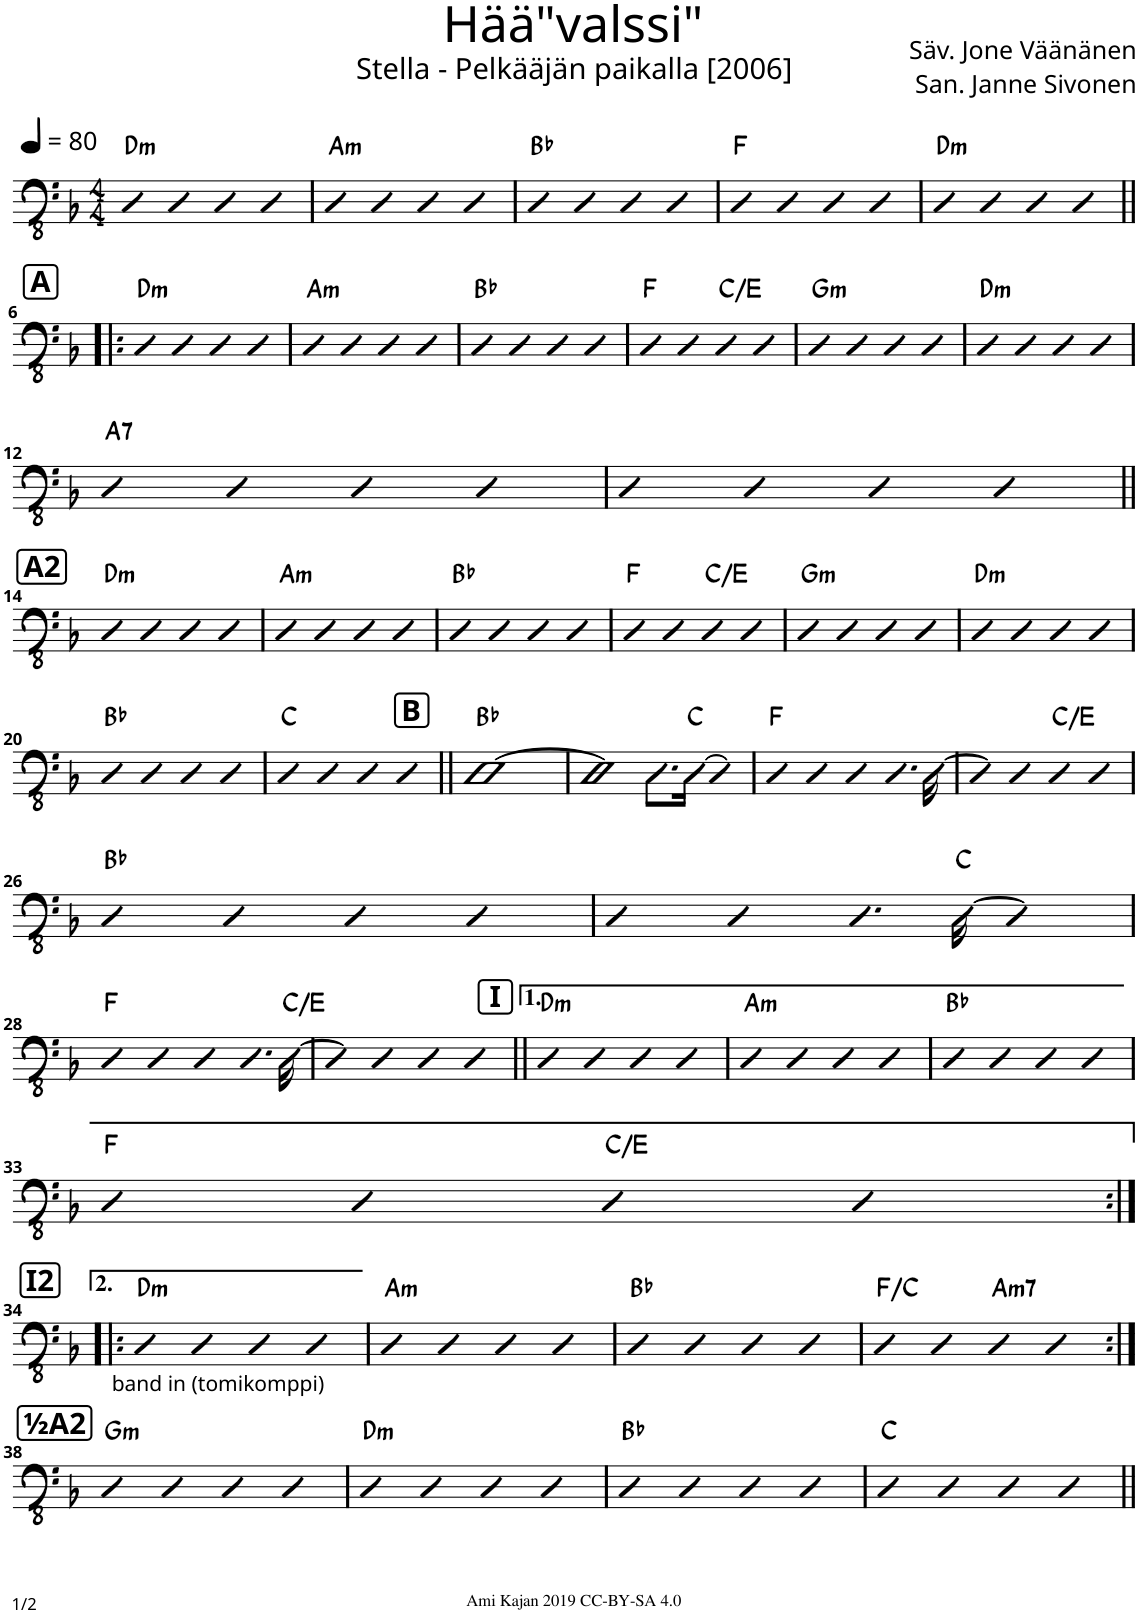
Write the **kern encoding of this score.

**kern	**harte
*part1	*part1
*staff1	*
*I"Piano	*
*I'Pno.	*
*clefFv4	*
*k[b-]	*
*M4/4	*
*MM80	*
=1	=1
!	!LO:H:kt=m
4DD	D:min
4DD	.
4DD	.
4DD	.
=2	=2
!	!LO:H:kt=m
4DD	A:min
4DD	.
4DD	.
4DD	.
=3	=3
4DD	Bb:maj
4DD	.
4DD	.
4DD	.
=4	=4
4DD	F:maj
4DD	.
4DD	.
4DD	.
=5	=5
!	!LO:H:kt=m
4DD	D:min
4DD	.
4DD	.
4DD	.
!!LO:LB:g=z
!!LO:REH:place=s1:a:B:cj:fs=14:t=A
=6!|:	=6!|:
!	!LO:H:kt=m
4DD	D:min
4DD	.
4DD	.
4DD	.
=7	=7
!	!LO:H:kt=m
4DD	A:min
4DD	.
4DD	.
4DD	.
=8	=8
4DD	Bb:maj
4DD	.
4DD	.
4DD	.
=9	=9
4DD	F:maj
4DD	.
4DD	C:maj/3
4DD	.
=10	=10
!	!LO:H:kt=m
4DD	G:min
4DD	.
4DD	.
4DD	.
=11	=11
!	!LO:H:kt=m
4DD	D:min
4DD	.
4DD	.
4DD	.
!!LO:LB:g=z
=12	=12
!	!LO:H:kt=7
4DD	A:7
4DD	.
4DD	.
4DD	.
=13	=13
4DD	.
4DD	.
4DD	.
4DD	.
!!LO:LB:g=z
!!LO:REH:place=s1:a:B:cj:fs=14:t=A2
=14||	=14||
!	!LO:H:kt=m
4DD	D:min
4DD	.
4DD	.
4DD	.
=15	=15
!	!LO:H:kt=m
4DD	A:min
4DD	.
4DD	.
4DD	.
=16	=16
4DD	Bb:maj
4DD	.
4DD	.
4DD	.
=17	=17
4DD	F:maj
4DD	.
4DD	C:maj/3
4DD	.
=18	=18
!	!LO:H:kt=m
4DD	G:min
4DD	.
4DD	.
4DD	.
=19	=19
!	!LO:H:kt=m
4DD	D:min
4DD	.
4DD	.
4DD	.
!!LO:LB:g=z
=20	=20
4DD	Bb:maj
4DD	.
4DD	.
4DD	.
=21	=21
4DD	C:maj
4DD	.
4DD	.
4DD	.
!!LO:REH:place=s1:a:B:cj:fs=14:t=B
=22||	=22||
[1DD	Bb:maj
=23	=23
2DD]	.
8.DD\L	.
[16DD\Jk	C:maj
4DD]	.
=24	=24
4DD	F:maj
4DD	.
4DD	.
8.DD	.
[16DD\	.
=25	=25
4DD]	.
4DD	.
4DD	C:maj/3
4DD	.
!!LO:LB:g=z
=26	=26
4DD	Bb:maj
4DD	.
4DD	.
4DD	.
=27	=27
4DD	.
4DD	.
8.DD	.
[16DD\	C:maj
4DD]	.
!!LO:LB:g=z
=28	=28
4DD	F:maj
4DD	.
4DD	.
8.DD	.
[16DD\	C:maj/3
=29	=29
4DD]	.
4DD	.
4DD	.
4DD	.
!!LO:REH:place=s1:a:B:cj:fs=14:t=I
=30||	=30||
!	!LO:H:kt=m
4DD	D:min
4DD	.
4DD	.
4DD	.
=31	=31
!	!LO:H:kt=m
4DD	A:min
4DD	.
4DD	.
4DD	.
=32	=32
4DD	Bb:maj
4DD	.
4DD	.
4DD	.
!!LO:LB:g=z
=33	=33
4DD	F:maj
4DD	.
4DD	C:maj/3
4DD	.
!!LO:LB:g=z
!!LO:REH:place=s1:a:B:cj:fs=14:t=I2
=34:|!|:	=34:|!|:
!LO:TX:b:t=band in (tomikomppi)	!LO:H:kt=m
4DD	D:min
4DD	.
4DD	.
4DD	.
=35	=35
!	!LO:H:kt=m
4DD	A:min
4DD	.
4DD	.
4DD	.
=36	=36
4DD	Bb:maj
4DD	.
4DD	.
4DD	.
=37	=37
4DD	F:maj/5
4DD	.
!	!LO:H:kt=m7
4DD	A:min7
4DD	.
!!LO:LB:g=z
!!LO:REH:place=s1:a:B:cj:fs=14:t=½A2
=38:|!	=38:|!
!	!LO:H:kt=m
4DD	G:min
4DD	.
4DD	.
4DD	.
=39	=39
!	!LO:H:kt=m
4DD	D:min
4DD	.
4DD	.
4DD	.
=40	=40
4DD	Bb:maj
4DD	.
4DD	.
4DD	.
=41	=41
4DD	C:maj
4DD	.
4DD	.
4DD	.
=||	=||
*-	*-
